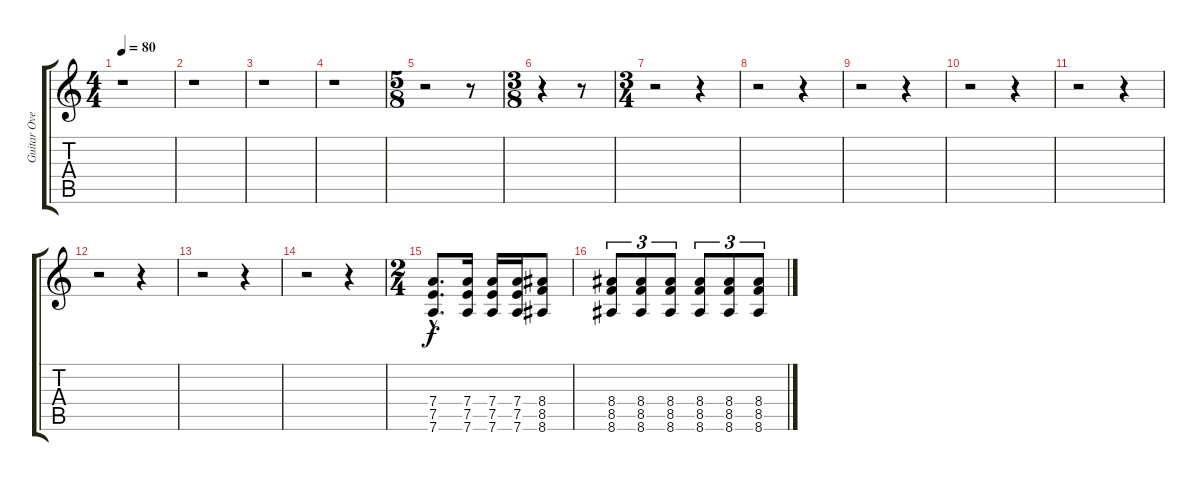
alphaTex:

\track ("Guitar Overdub" "Guitar Ove") {instrument overdrivenguitar}
\staff {score tabs}
\tuning (E4 B3 G3 D3 A2 D2) {hide}
\ts (4 4)
\tempo 80
\clef g2
\ks c
r.1{dy f} |
r.1 |
r.1 |
r.1 |
\ts (5 8)
r.2 r.8 |
\ts (3 8)
r.4 r.8 |
\ts (3 4)
r.2 r.4 |
r.2 r.4 |
r.2 r.4 |
r.2 r.4 |
r.2 r.4 |
r.2 r.4 |
r.2 r.4 |
r.2 r.4 |
\ts (2 4)
(7.4{hac} 7.5{hac} 7.6{hac}).8{d} (7.4 7.5 7.6).16 (7.4 7.5 7.6).16 (7.4 7.5 7.6).16 (8.4 8.5 8.6).8 |
(8.4 8.5 8.6).8{tu (3 2)} (8.4 8.5 8.6).8{tu (3 2)} (8.4 8.5 8.6).8{tu (3 2)} (8.4 8.5 8.6).8{tu (3 2)} (8.4 8.5 8.6).8{tu (3 2)} (8.4 8.5 8.6).8{tu (3 2)}
